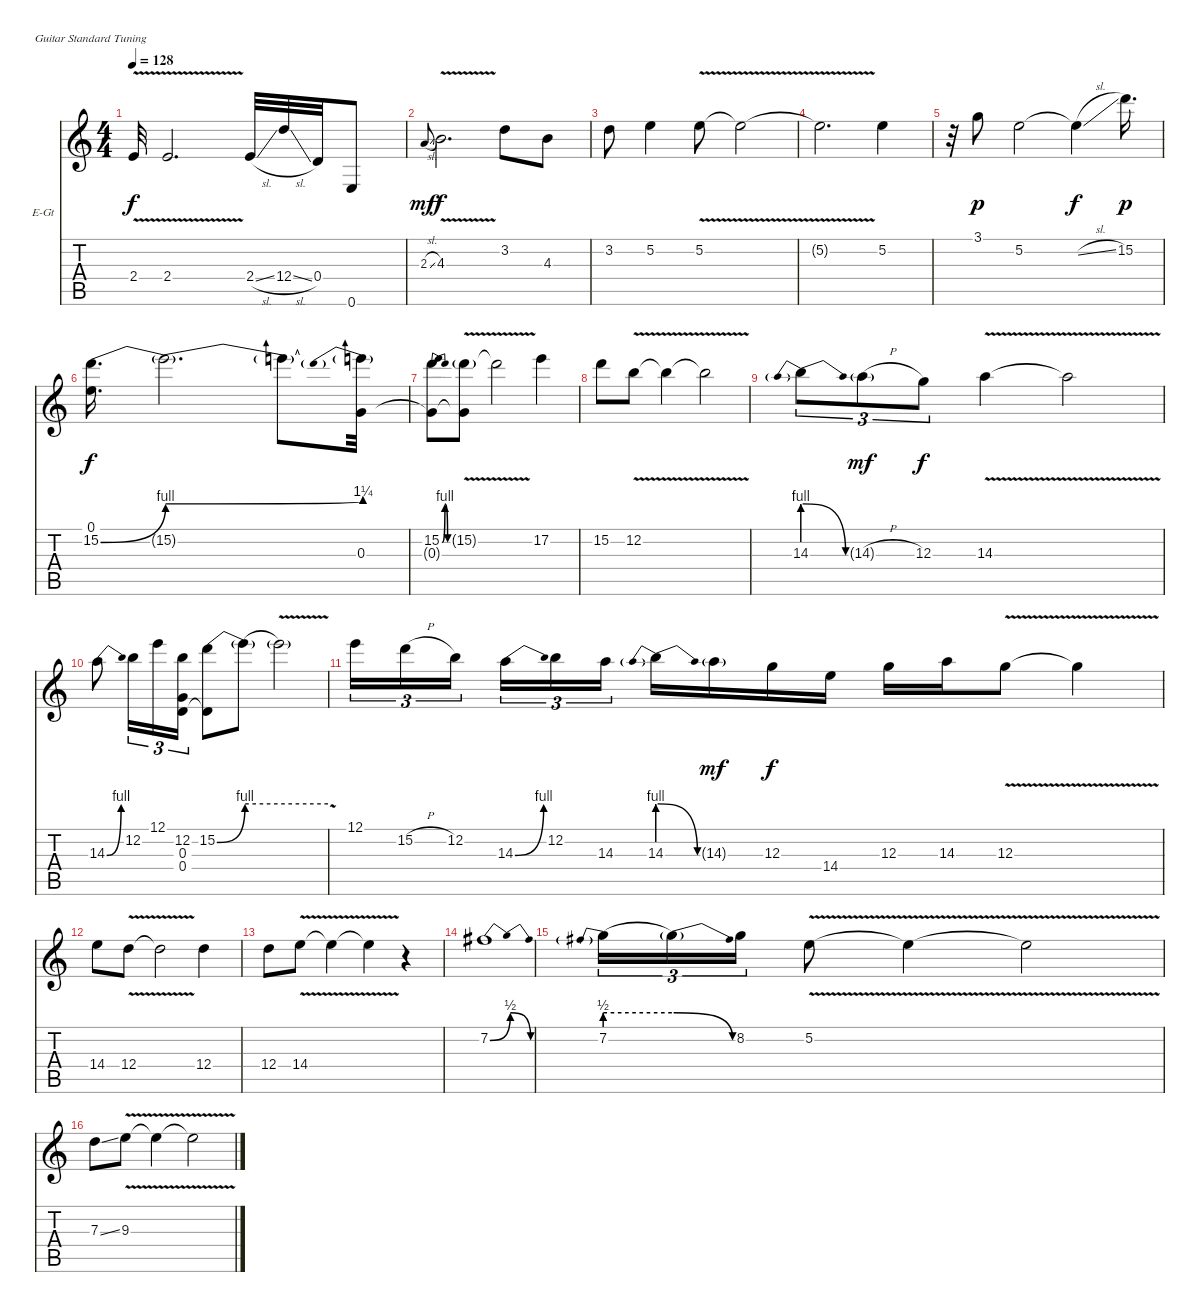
\defaultSystemsLayout 4
\bracketExtendMode nobrackets
\firstSystemTrackNameOrientation horizontal
\otherSystemsTrackNameOrientation horizontal
\track ("Mike McCready (Drive)" "E-Gt") {instrument overdrivenguitar}
\staff {score tabs}
\tuning (E4 B3 G3 D3 A2 E2)
\ts (4 4)
\tempo 128
\clef g2
\ks c
2.4{v t}.32{dy f} 2.4{v}.2{d} 2.4{sl}.32 12.4{sl}.32 0.4.32 0.6.8 |
2.3{sl}.8{gr onbeat dy mf} 4.3{v}.2{d dy f} 3.2.8 4.3.8 |
3.2.8 5.2.4 5.2{v}.8 5.2{v t}.2 |
5.2{v t}.2{d} 5.2.4 |
r.32 3.1.8{dy p} 5.2.2 5.2{sl t}.4{dy f} 15.2.16{d dy p} |
(0.1 15.2{be (bend 0 0 60 4)}).16{d dy f} 15.2{be (bend 0 4 60 5) t}.2{d} 15.2{t}.8 (15.2{be (prebend 0 5 60 5) t} 0.3).32 |
(15.2{be (bendrelease 0 0 30 4 30 4 60 0)} 0.3{t}).8 (15.2{v g} 0.3{t}).8 15.2{v t}.2 17.2.4 |
15.2.8 12.2{v}.8 12.2{v t}.4 12.2{v t}.2 |
14.3{be (prebendrelease 0 4 60 0)}.8{tu (3 2)} 14.3{h g}.8{tu (3 2) dy mf} 12.3.8{tu (3 2) dy f} 14.3{v}.4 14.3{v t}.2 |
14.3{be (bend 0 0 60 4)}.8 12.2.16{tu (3 2)} 12.1.16{tu (3 2)} (12.2 0.3 0.4).16{tu (3 2)} (15.2{be (bend 0 0 60 4)} 0.4{t}).8 15.2{be (hold 0 4 60 4) t}.8 15.2{v t}.2 |
12.1.16{tu (3 2)} 15.2{h}.16{tu (3 2)} 12.2.16{tu (3 2)} 14.3{be (bend 0 0 60 4)}.16{tu (3 2)} 12.2.16{tu (3 2)} 14.3.16{tu (3 2)} 14.3{be (prebendrelease 0 4 60 0)}.16 14.3{g}.16{dy mf} 12.3.16{dy f} 14.4.16 12.3.16 14.3.16 12.3{v}.8 12.3{v t}.4 |
14.4.8 12.4{v}.8 12.4{v t}.2 12.4.4 |
12.4.8 14.4{v}.8 14.4{v t}.4 14.4{v t}.4 r.4 |
7.2{be (bendrelease 0 0 30 2 30 2 60 0)}.1 |
7.2{be (prebend 0 2 60 2)}.16{tu (3 2)} 7.2{be (release 0 2 60 0) t}.16{tu (3 2)} 8.2.16{tu (3 2)} 5.2{v}.8 5.2{v t}.4 5.2{v t}.2 |
7.3{ss}.8 9.3{v}.8 9.3{v t}.4 9.3{v t}.2
